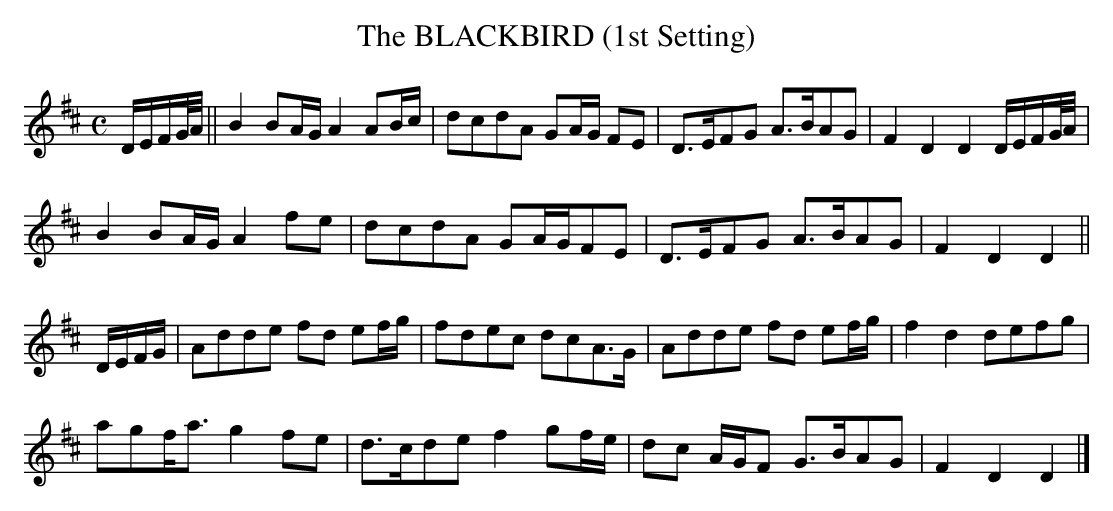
X:1
T:BLACKBIRD (1st Setting), The
Y:"very slow"
M:C
L:1/8
K:D
D/E/F/G//A//||B2BA/G/ A2AB/c/|dcdA GA/G/ FE|D>EFG A>BAG|\
F2D2D2 D/E/F/G//A//|
B2BA/G/ A2fe|dcdA GA/G/FE|D>EFG A>BAG|F2D2D2||
D/E/F/G/|Adde fd ef/g/|fdec dcA>G|Adde fd ef/g/|f2d2 defg|
agf<a g2fe|d>cde f2gf/e/|dc A/G/F G>BAG|F2D2D2|]
